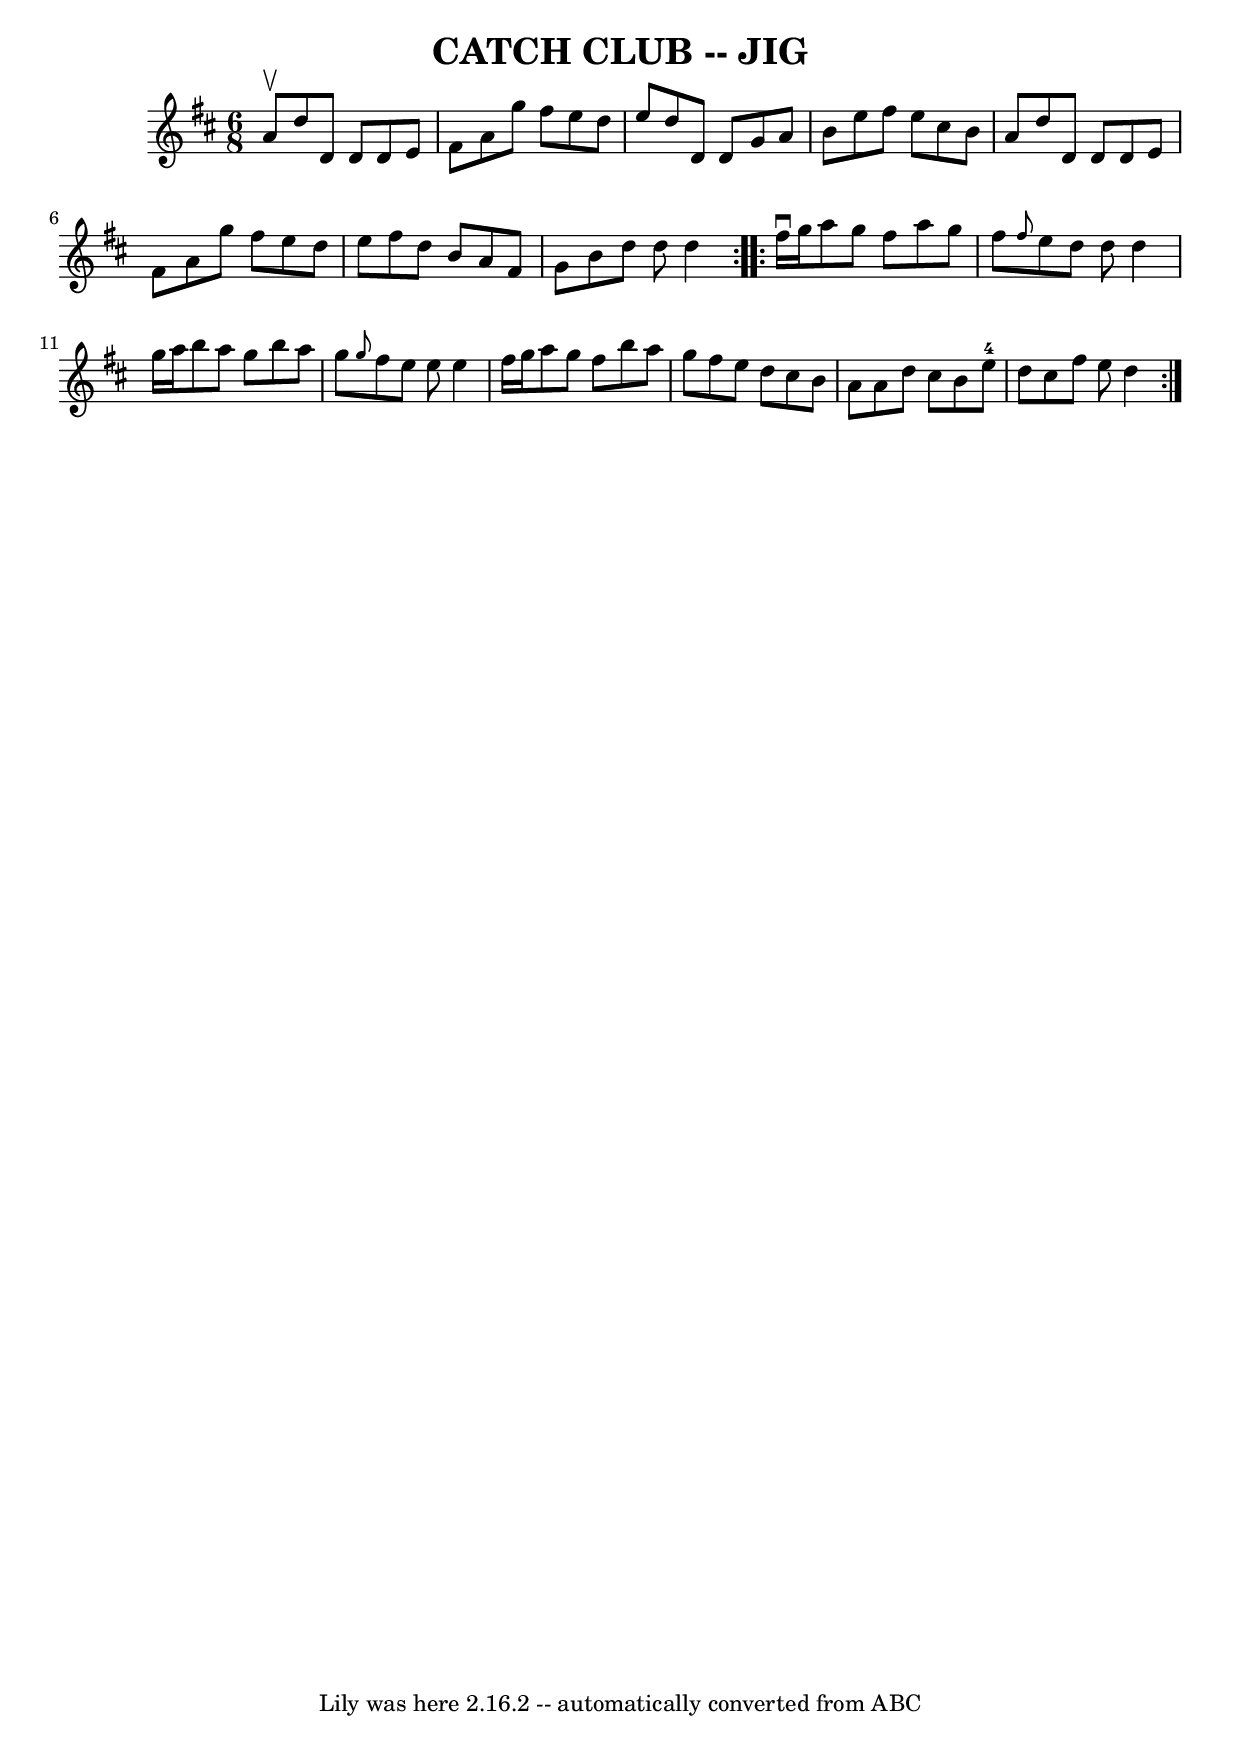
\version "2.7.40"
\include "Mammoth.ily"
\header {
	book = "Ryan's Mammoth Collection of Fiddle Tunes"
	crossRefNumber = "1"
	footnotes = ""
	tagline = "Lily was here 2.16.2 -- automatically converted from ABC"
	title = "CATCH CLUB -- JIG"
}
voicedefault =  {
\set Score.defaultBarType = "empty"

\repeat volta 2 {
\time 6/8 \key d \major a'8^\upbow       |
 d''8 d'8 d'8    
d'8 e'8 fis'8    |
 a'8 g''8 fis''8 e''8 d''8 e''8 
   |
 d''8 d'8 d'8 g'8 a'8 b'8    |
 e''8    
fis''8 e''8 cis''8 b'8 a'8        |
 d''8 d'8 d'8    
d'8 e'8 fis'8    |
 a'8 g''8 fis''8 e''8 d''8 e''8 
   |
 fis''8 d''8 b'8 a'8 fis'8 g'8    |
 b'8    
d''8 d''8 d''4    }     \repeat volta 2 { fis''16^\downbow g''16     
   |
 a''8 g''8 fis''8 a''8 g''8 fis''8    |
 
\grace { fis''8  } e''8 d''8 d''8 d''4 g''16 a''16    
|
 b''8 a''8 g''8 b''8 a''8 g''8    |
 \grace {    
g''8  } fis''8 e''8 e''8 e''4 fis''16 g''16        |
   
a''8 g''8 fis''8 b''8 a''8 g''8    |
 fis''8 e''8    
d''8 cis''8 b'8 a'8    |
 a'8 d''8 cis''8 b'8 e''8 
-4 d''8    |
 cis''8 fis''8 e''8 d''4    }   
}

\score{
    <<

	\context Staff="default"
	{
	    \voicedefault 
	}

    >>
	\layout {
	}
	\midi {}
}
